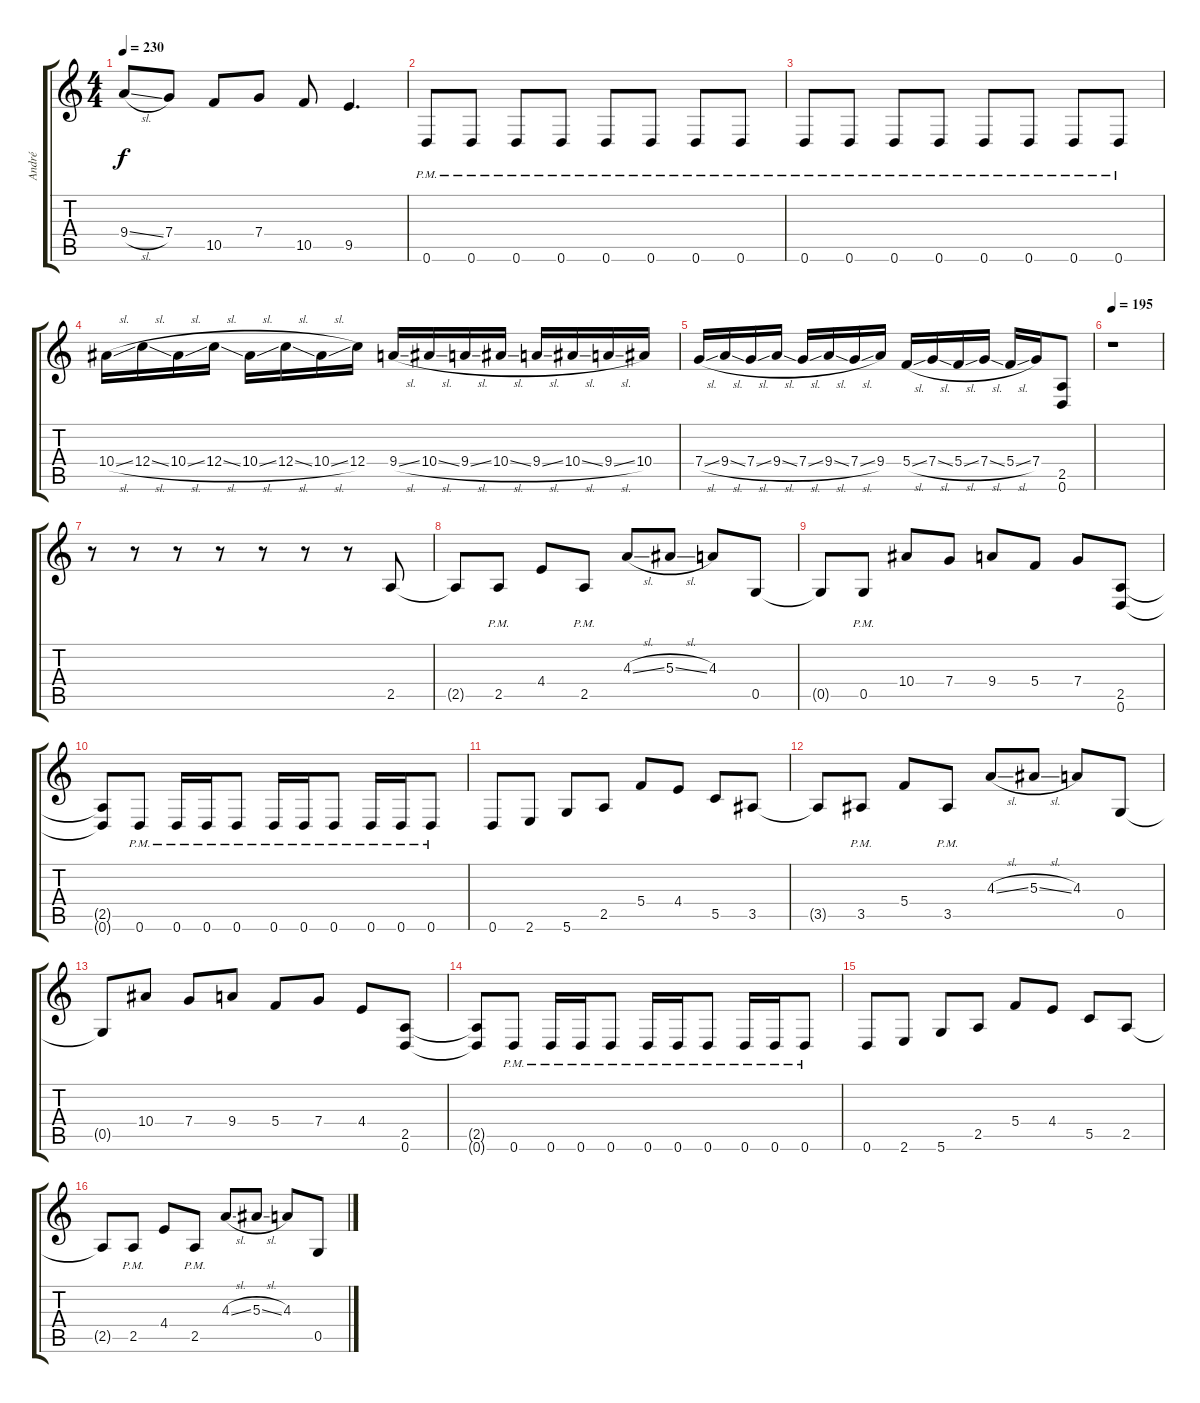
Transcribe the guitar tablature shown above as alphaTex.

\track ("André" "André") {instrument distortionguitar}
\staff {score tabs}
\tuning (D4 A3 F3 C3 G2 D2) {hide}
\ts (4 4)
\tempo 230
\clef g2
\ks c
9.4{sl}.8{dy f} 7.4.8 10.5.8 7.4.8 10.5.8 9.5.4{d} |
0.6{pm}.8 0.6{pm}.8 0.6{pm}.8 0.6{pm}.8 0.6{pm}.8 0.6{pm}.8 0.6{pm}.8 0.6{pm}.8 |
0.6{pm}.8 0.6{pm}.8 0.6{pm}.8 0.6{pm}.8 0.6{pm}.8 0.6{pm}.8 0.6{pm}.8 0.6{pm}.8 |
10.4{sl}.16 12.4{sl}.16 10.4{sl}.16 12.4{sl}.16 10.4{sl}.16 12.4{sl}.16 10.4{sl}.16 12.4.16 9.4{sl}.16 10.4{sl}.16 9.4{sl}.16 10.4{sl}.16 9.4{sl}.16 10.4{sl}.16 9.4{sl}.16 10.4.16 |
7.4{sl}.16 9.4{sl}.16 7.4{sl}.16 9.4{sl}.16 7.4{sl}.16 9.4{sl}.16 7.4{sl}.16 9.4.16 5.4{sl}.16 7.4{sl}.16 5.4{sl}.16 7.4{sl}.16 5.4{sl}.16 7.4.16 (2.5 0.6).8 |
\tempo 195
r.1 |
r.8 r.8 r.8 r.8 r.8 r.8 r.8 2.5.8 |
2.5{t}.8 2.5{pm}.8 4.4.8 2.5{pm}.8 4.3{sl}.8 5.3{sl}.8 4.3.8 0.5.8 |
0.5{t}.8 0.5{pm}.8 10.4.8 7.4.8 9.4.8 5.4.8 7.4.8 (2.5 0.6).8 |
(2.5{t} 0.6{t}).8 0.6{pm}.8 0.6{pm}.16 0.6{pm}.16 0.6{pm}.8 0.6{pm}.16 0.6{pm}.16 0.6{pm}.8 0.6{pm}.16 0.6{pm}.16 0.6{pm}.8 |
0.6.8 2.6.8 5.6.8 2.5.8 5.4.8 4.4.8 5.5.8 3.5.8 |
3.5{t}.8 3.5{pm}.8 5.4.8 3.5{pm}.8 4.3{sl}.8 5.3{sl}.8 4.3.8 0.5.8 |
0.5{t}.8 10.4.8 7.4.8 9.4.8 5.4.8 7.4.8 4.4.8 (2.5 0.6).8 |
(2.5{t} 0.6{t}).8 0.6{pm}.8 0.6{pm}.16 0.6{pm}.16 0.6{pm}.8 0.6{pm}.16 0.6{pm}.16 0.6{pm}.8 0.6{pm}.16 0.6{pm}.16 0.6{pm}.8 |
0.6.8 2.6.8 5.6.8 2.5.8 5.4.8 4.4.8 5.5.8 2.5.8 |
2.5{t}.8 2.5{pm}.8 4.4.8 2.5{pm}.8 4.3{sl}.8 5.3{sl}.8 4.3.8 0.5.8
